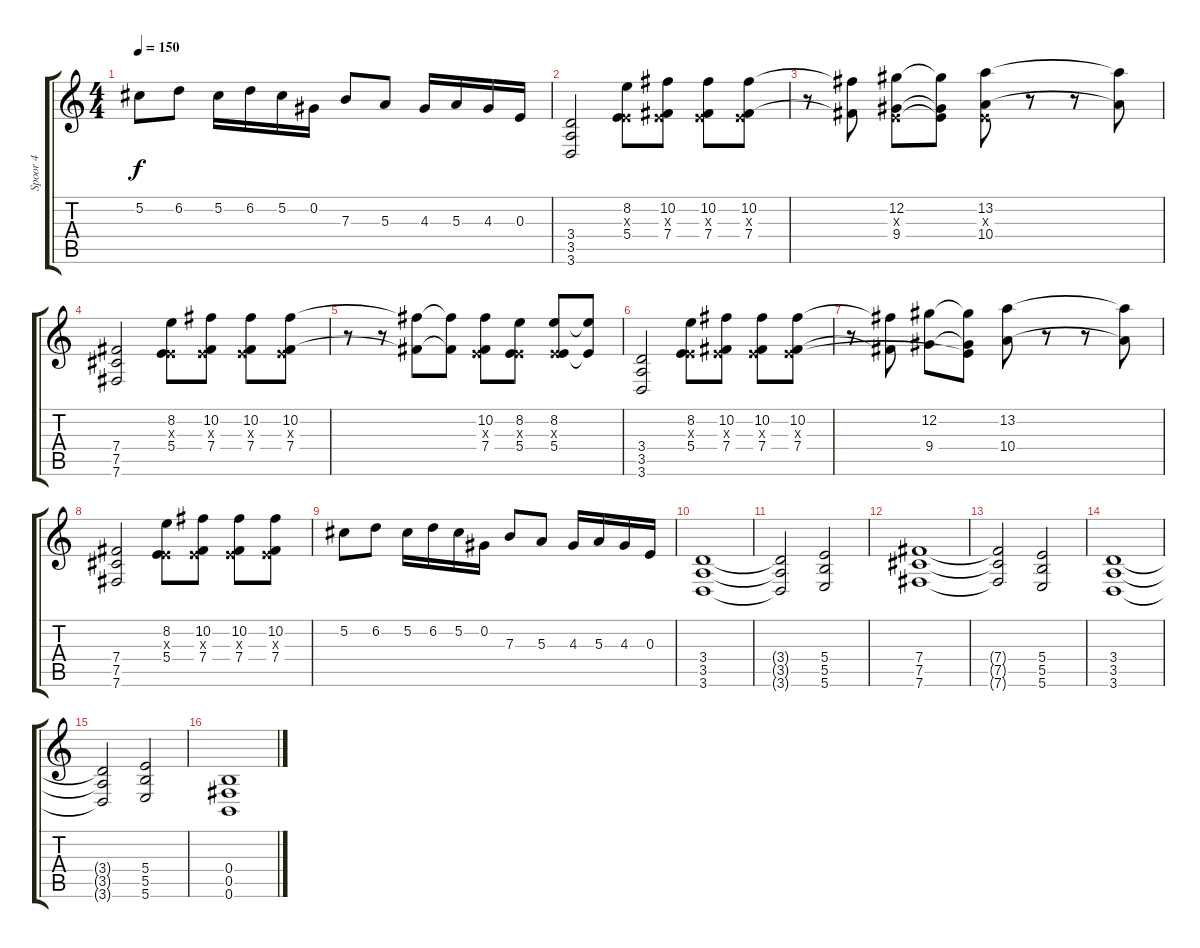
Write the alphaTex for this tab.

\track ("Spoor 4" "Spoor 4") {instrument distortionguitar}
\staff {score tabs}
\tuning (Db4 Ab3 E3 B2 Gb2 B1) {hide}
\ts (4 4)
\tempo 150
\clef g2
\ks c
5.2.8{dy f} 6.2.8 5.2.16 6.2.16 5.2.16 0.2.16 7.3.8 5.3.8 4.3.16 5.3.16 4.3.16 0.3.16 |
(3.4 3.5 3.6).2 (8.2 0.3{x} 5.4).8 (10.2 0.3{x} 7.4).8 (10.2 0.3{x} 7.4).8 (10.2 0.3{x} 7.4).8 |
r.8 (10.2{t} 7.4{t}).8 (12.2 0.3{x} 9.4).8 (12.2{t} 0.3{t} 9.4{t}).8 (13.2 0.3{x} 10.4).8 r.8 r.8 (13.2{t} 10.4{t}).8 |
(7.4 7.5 7.6).2 (8.2 0.3{x} 5.4).8 (10.2 0.3{x} 7.4).8 (10.2 0.3{x} 7.4).8 (10.2 0.3{x} 7.4).8 |
r.8 r.8 (10.2{t} 7.4{t}).8 (10.2{t} 7.4{t}).8 (10.2 0.3{x} 7.4).8 (8.2 0.3{x} 5.4).8 (8.2 0.3{x} 5.4).8 (8.2{t} 5.4{t}).8 |
(3.4 3.5 3.6).2 (8.2 0.3{x} 5.4).8 (10.2 0.3{x} 7.4).8 (10.2 0.3{x} 7.4).8 (10.2 0.3{x} 7.4).8 |
r.8 (10.2{t} 7.4{t}).8 (12.2 9.4).8 (12.2{t} 0.3{t} 9.4{t}).8 (13.2 10.4).8 r.8 r.8 (13.2{t} 10.4{t}).8 |
(7.4 7.5 7.6).2 (8.2 0.3{x} 5.4).8 (10.2 0.3{x} 7.4).8 (10.2 0.3{x} 7.4).8 (10.2 0.3{x} 7.4).8 |
5.2.8 6.2.8 5.2.16 6.2.16 5.2.16 0.2.16 7.3.8 5.3.8 4.3.16 5.3.16 4.3.16 0.3.16 |
(3.4 3.5 3.6).1 |
(3.4{t} 3.5{t} 3.6{t}).2 (5.4 5.5 5.6).2 |
(7.4 7.5 7.6).1 |
(7.4{t} 7.5{t} 7.6{t}).2 (5.4 5.5 5.6).2 |
(3.4 3.5 3.6).1 |
(3.4{t} 3.5{t} 3.6{t}).2 (5.4 5.5 5.6).2 |
(0.4 0.5 0.6).1
